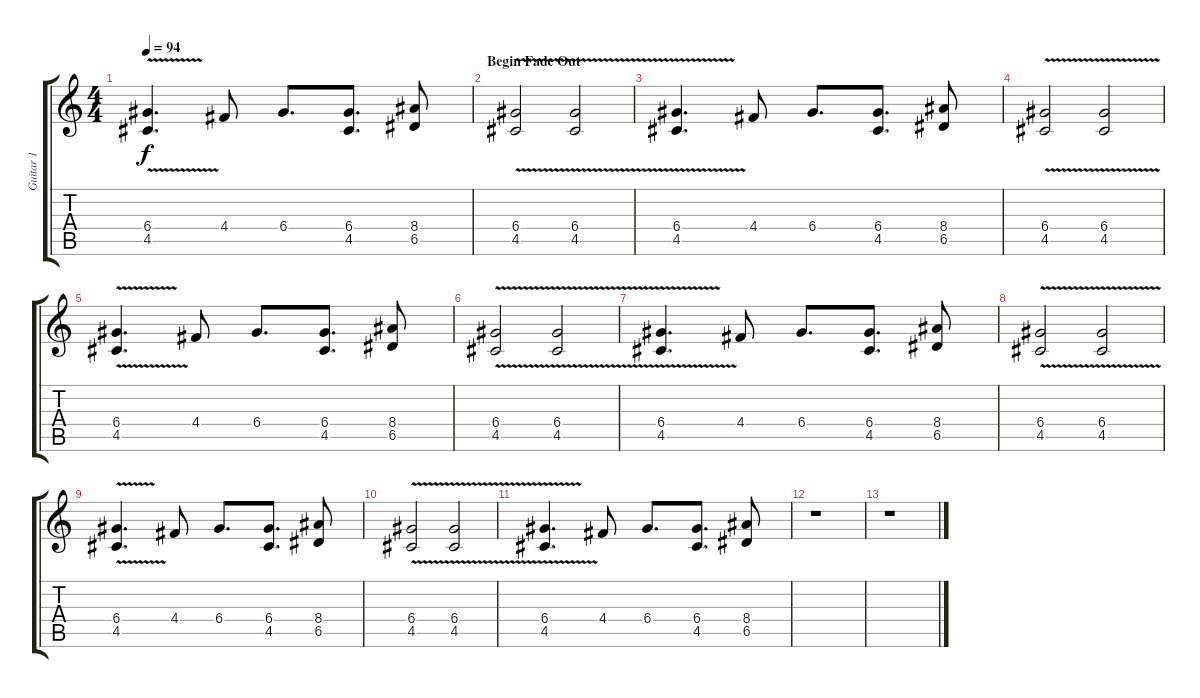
\track ("Guitar 1" "Guitar 1") {instrument overdrivenguitar}
\staff {score tabs}
\tuning (E4 B3 G3 D3 A2 E2) {hide}
\ts (4 4)
\tempo 94
\clef g2
\ks c
(6.4{v} 4.5).4{d dy f} 4.4.8 6.4.8{d} (6.4 4.5).8{d} (8.4 6.5).8 |
\section ("" "Begin Fade Out")
(6.4{v} 4.5).2 (6.4{v} 4.5).2 |
(6.4{v} 4.5).4{d} 4.4.8 6.4.8{d} (6.4 4.5).8{d} (8.4 6.5).8 |
(6.4{v} 4.5).2 (6.4{v} 4.5).2 |
(6.4{v} 4.5).4{d} 4.4.8 6.4.8{d} (6.4 4.5).8{d} (8.4 6.5).8 |
(6.4{v} 4.5).2 (6.4{v} 4.5).2 |
(6.4{v} 4.5).4{d} 4.4.8 6.4.8{d} (6.4 4.5).8{d} (8.4 6.5).8 |
(6.4{v} 4.5).2 (6.4{v} 4.5).2 |
(6.4{v} 4.5).4{d} 4.4.8 6.4.8{d} (6.4 4.5).8{d} (8.4 6.5).8 |
(6.4{v} 4.5).2 (6.4{v} 4.5).2 |
(6.4{v} 4.5).4{d} 4.4.8 6.4.8{d} (6.4 4.5).8{d} (8.4 6.5).8 |
r.1 |
r.1
